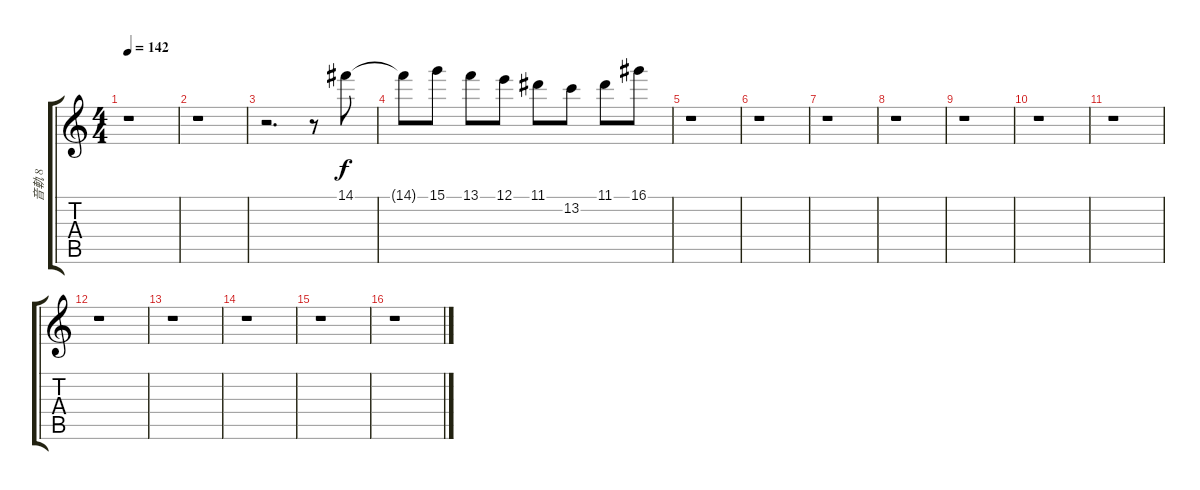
\track ("音軌 8" "音軌 8") {instrument distortionguitar}
\staff {score tabs}
\tuning (E4 B3 G3 D3 A2 E2) {hide}
\ts (4 4)
\tempo 142
\clef g2
\ks c
r.1{dy f} |
r.1 |
r.2{d} r.8 14.1.8 |
14.1{t}.8 15.1.8 13.1.8 12.1.8 11.1.8 13.2.8 11.1.8 16.1.8 |
r.1 |
r.1 |
r.1 |
r.1 |
r.1 |
r.1 |
r.1 |
r.1 |
r.1 |
r.1 |
r.1 |
r.1
